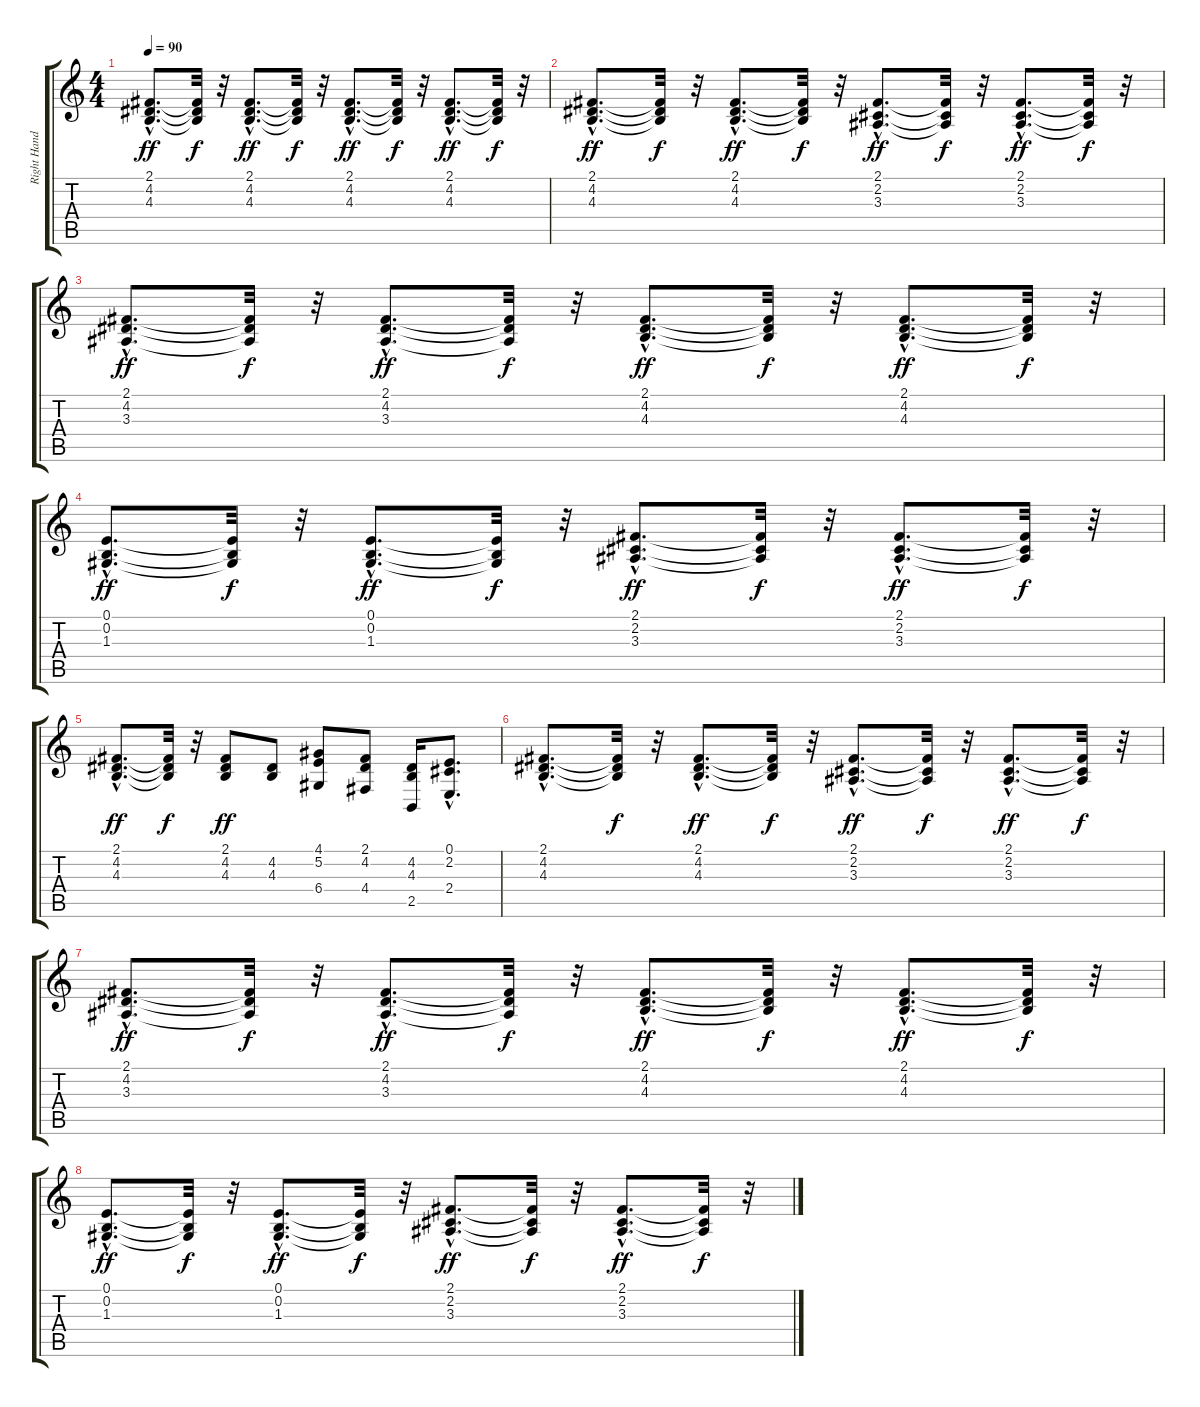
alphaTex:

\track ("Right Hand" "Right Hand") {instrument acousticgrandpiano}
\staff {score tabs}
\tuning (E4 B3 G3 D3 A2 E2) {hide}
\ts (4 4)
\tempo 90
\clef g2
\ks c
(2.1{hac} 4.2{hac} 4.3{hac}).8{d dy ff} (2.1{t} 4.2{t} 4.3{t}).32{dy f} r.32 (2.1{hac} 4.2{hac} 4.3{hac}).8{d dy ff} (2.1{t} 4.2{t} 4.3{t}).32{dy f} r.32 (2.1{hac} 4.2{hac} 4.3{hac}).8{d dy ff} (2.1{t} 4.2{t} 4.3{t}).32{dy f} r.32 (2.1{hac} 4.2{hac} 4.3{hac}).8{d dy ff} (2.1{t} 4.2{t} 4.3{t}).32{dy f} r.32 |
(2.1{hac} 4.2{hac} 4.3{hac}).8{d dy ff} (2.1{t} 4.2{t} 4.3{t}).32{dy f} r.32 (2.1{hac} 4.2{hac} 4.3{hac}).8{d dy ff} (2.1{t} 4.2{t} 4.3{t}).32{dy f} r.32 (2.1{hac} 2.2{hac} 3.3{hac}).8{d dy ff} (2.1{t} 2.2{t} 3.3{t}).32{dy f} r.32 (2.1{hac} 2.2{hac} 3.3{hac}).8{d dy ff} (2.1{t} 2.2{t} 3.3{t}).32{dy f} r.32 |
(2.1{hac} 4.2{hac} 3.3{hac}).8{d dy ff} (2.1{t} 4.2{t} 3.3{t}).32{dy f} r.32 (2.1{hac} 4.2{hac} 3.3{hac}).8{d dy ff} (2.1{t} 4.2{t} 3.3{t}).32{dy f} r.32 (2.1{hac} 4.2{hac} 4.3{hac}).8{d dy ff} (2.1{t} 4.2{t} 4.3{t}).32{dy f} r.32 (2.1{hac} 4.2{hac} 4.3{hac}).8{d dy ff} (2.1{t} 4.2{t} 4.3{t}).32{dy f} r.32 |
(0.1{hac} 0.2{hac} 1.3{hac}).8{d dy ff} (0.1{t} 0.2{t} 1.3{t}).32{dy f} r.32 (0.1{hac} 0.2{hac} 1.3{hac}).8{d dy ff} (0.1{t} 0.2{t} 1.3{t}).32{dy f} r.32 (2.1{hac} 2.2{hac} 3.3{hac}).8{d dy ff} (2.1{t} 2.2{t} 3.3{t}).32{dy f} r.32 (2.1{hac} 2.2{hac} 3.3{hac}).8{d dy ff} (2.1{t} 2.2{t} 3.3{t}).32{dy f} r.32 |
(2.1{hac} 4.2{hac} 4.3{hac}).8{d dy ff} (2.1{t} 4.2{t} 4.3{t}).32{dy f} r.32 (2.1 4.2 4.3).8{dy ff} (4.2 4.3).8 (4.1 5.2 6.4).8 (2.1 4.2 4.4).8 (4.2 4.3 2.5).16 (0.1{hac} 2.2{hac} 2.4{hac}).8{d} |
(2.1{hac} 4.2{hac} 4.3{hac}).8{d} (2.1{t} 4.2{t} 4.3{t}).32{dy f} r.32 (2.1{hac} 4.2{hac} 4.3{hac}).8{d dy ff} (2.1{t} 4.2{t} 4.3{t}).32{dy f} r.32 (2.1{hac} 2.2{hac} 3.3{hac}).8{d dy ff} (2.1{t} 2.2{t} 3.3{t}).32{dy f} r.32 (2.1{hac} 2.2{hac} 3.3{hac}).8{d dy ff} (2.1{t} 2.2{t} 3.3{t}).32{dy f} r.32 |
(2.1{hac} 4.2{hac} 3.3{hac}).8{d dy ff} (2.1{t} 4.2{t} 3.3{t}).32{dy f} r.32 (2.1{hac} 4.2{hac} 3.3{hac}).8{d dy ff} (2.1{t} 4.2{t} 3.3{t}).32{dy f} r.32 (2.1{hac} 4.2{hac} 4.3{hac}).8{d dy ff} (2.1{t} 4.2{t} 4.3{t}).32{dy f} r.32 (2.1{hac} 4.2{hac} 4.3{hac}).8{d dy ff} (2.1{t} 4.2{t} 4.3{t}).32{dy f} r.32 |
(0.1{hac} 0.2{hac} 1.3{hac}).8{d dy ff} (0.1{t} 0.2{t} 1.3{t}).32{dy f} r.32 (0.1{hac} 0.2{hac} 1.3{hac}).8{d dy ff} (0.1{t} 0.2{t} 1.3{t}).32{dy f} r.32 (2.1{hac} 2.2{hac} 3.3{hac}).8{d dy ff} (2.1{t} 2.2{t} 3.3{t}).32{dy f} r.32 (2.1{hac} 2.2{hac} 3.3{hac}).8{d dy ff} (2.1{t} 2.2{t} 3.3{t}).32{dy f} r.32
